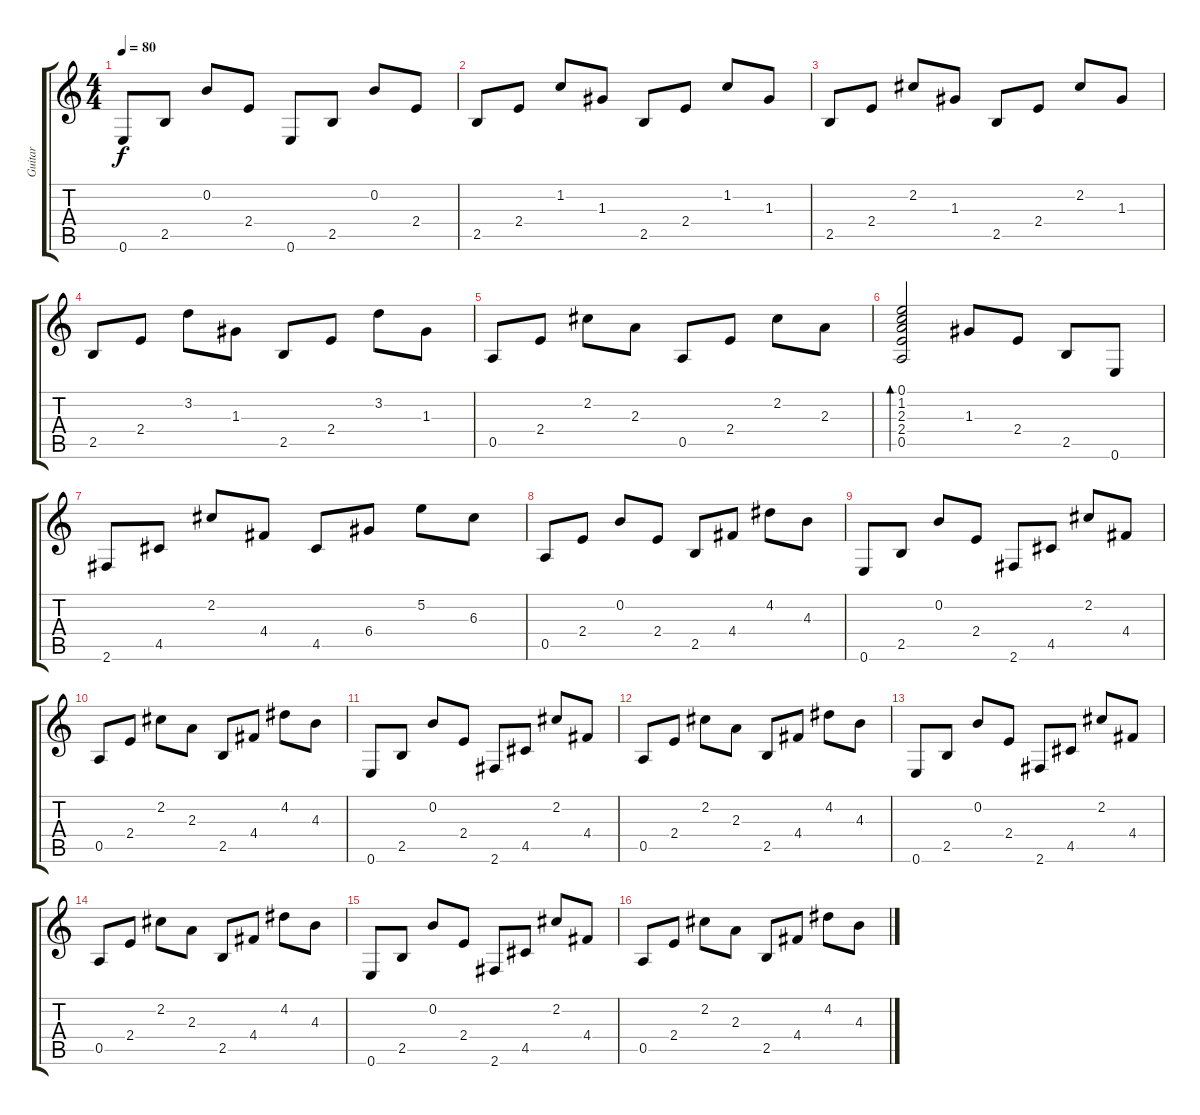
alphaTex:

\track ("Guitar" "Guitar") {instrument acousticguitarnylon}
\staff {score tabs}
\tuning (E4 B3 G3 D3 A2 E2) {hide}
\ts (4 4)
\tempo 80
\clef g2
\ks c
0.6.8{dy f} 2.5.8 0.2.8 2.4.8 0.6.8 2.5.8 0.2.8 2.4.8 |
2.5.8 2.4.8 1.2.8 1.3.8 2.5.8 2.4.8 1.2.8 1.3.8 |
2.5.8 2.4.8 2.2.8 1.3.8 2.5.8 2.4.8 2.2.8 1.3.8 |
2.5.8 2.4.8 3.2.8 1.3.8 2.5.8 2.4.8 3.2.8 1.3.8 |
0.5.8 2.4.8 2.2.8 2.3.8 0.5.8 2.4.8 2.2.8 2.3.8 |
(0.1 1.2 2.3 2.4 0.5).2{bd 120} 1.3.8 2.4.8 2.5.8 0.6.8 |
2.6.8 4.5.8 2.2.8 4.4.8 4.5.8 6.4.8 5.2.8 6.3.8 |
0.5.8 2.4.8 0.2.8 2.4.8 2.5.8 4.4.8 4.2.8 4.3.8 |
0.6.8 2.5.8 0.2.8 2.4.8 2.6.8 4.5.8 2.2.8 4.4.8 |
0.5.8 2.4.8 2.2.8 2.3.8 2.5.8 4.4.8 4.2.8 4.3.8 |
0.6.8 2.5.8 0.2.8 2.4.8 2.6.8 4.5.8 2.2.8 4.4.8 |
0.5.8 2.4.8 2.2.8 2.3.8 2.5.8 4.4.8 4.2.8 4.3.8 |
0.6.8 2.5.8 0.2.8 2.4.8 2.6.8 4.5.8 2.2.8 4.4.8 |
0.5.8 2.4.8 2.2.8 2.3.8 2.5.8 4.4.8 4.2.8 4.3.8 |
0.6.8 2.5.8 0.2.8 2.4.8 2.6.8 4.5.8 2.2.8 4.4.8 |
0.5.8 2.4.8 2.2.8 2.3.8 2.5.8 4.4.8 4.2.8 4.3.8
